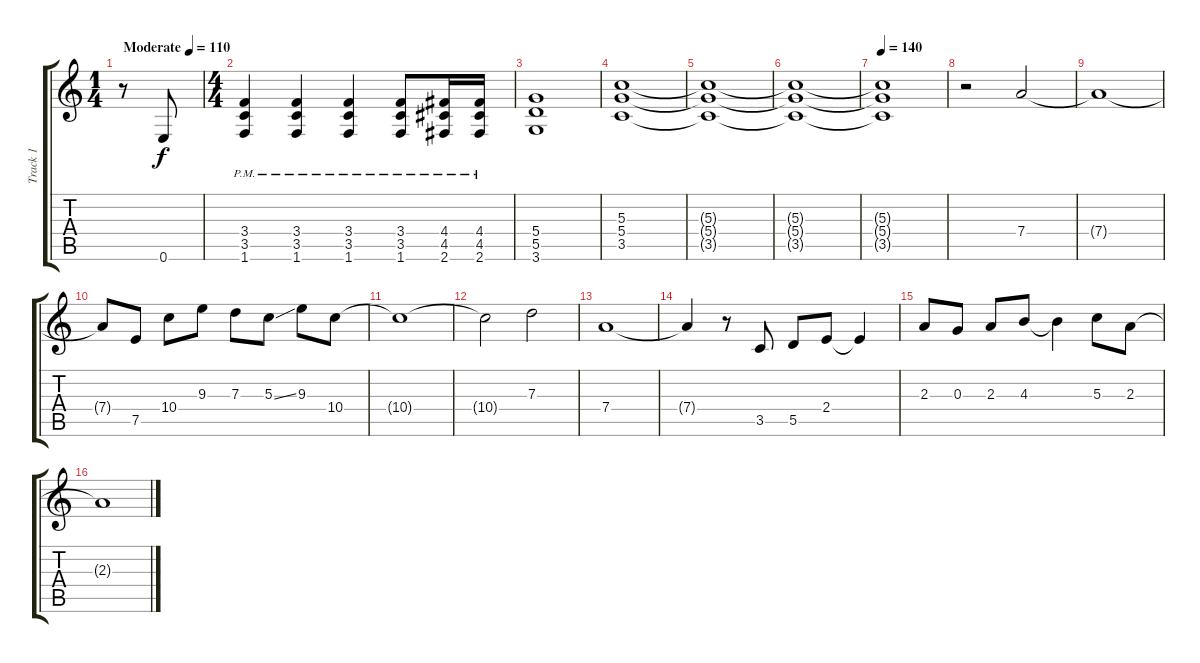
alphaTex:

\track ("Track 1" "Track 1") {instrument distortionguitar}
\staff {score tabs}
\tuning (E4 B3 G3 D3 A2 E2) {hide}
\ts (1 4)
\tempo (110 "Moderate")
\clef g2
\ks c
r.8{dy f instrument distortionguitar} 0.6.8 |
\ts (4 4)
(3.4{pm} 3.5{pm} 1.6{pm}).4 (3.4{pm} 3.5{pm} 1.6{pm}).4 (3.4{pm} 3.5{pm} 1.6{pm}).4 (3.4{pm} 3.5{pm} 1.6{pm}).8 (4.4{pm} 4.5{pm} 2.6{pm}).16 (4.4{pm} 4.5{pm} 2.6{pm}).16 |
(5.4 5.5 3.6).1 |
(5.3 5.4 3.5).1 |
(5.3{t} 5.4{t} 3.5{t}).1 |
(5.3{t} 5.4{t} 3.5{t}).1{volume 0} |
\tempo 140
(5.3{t} 5.4{t} 3.5{t}).1 |
r.2{volume 16} 7.4.2 |
7.4{t}.1 |
7.4{t}.8 7.5.8 10.4.8 9.3.8 7.3.8 5.3{ss}.8 9.3.8 10.4.8 |
10.4{t}.1 |
10.4{t}.2 7.3.2 |
7.4.1 |
7.4{t}.4 r.8 3.5.8 5.5.8 2.4.8 2.4{t}.4 |
2.3.8 0.3.8 2.3.8 4.3.8 4.3{t}.4 5.3.8 2.3.8 |
2.3{t}.1
